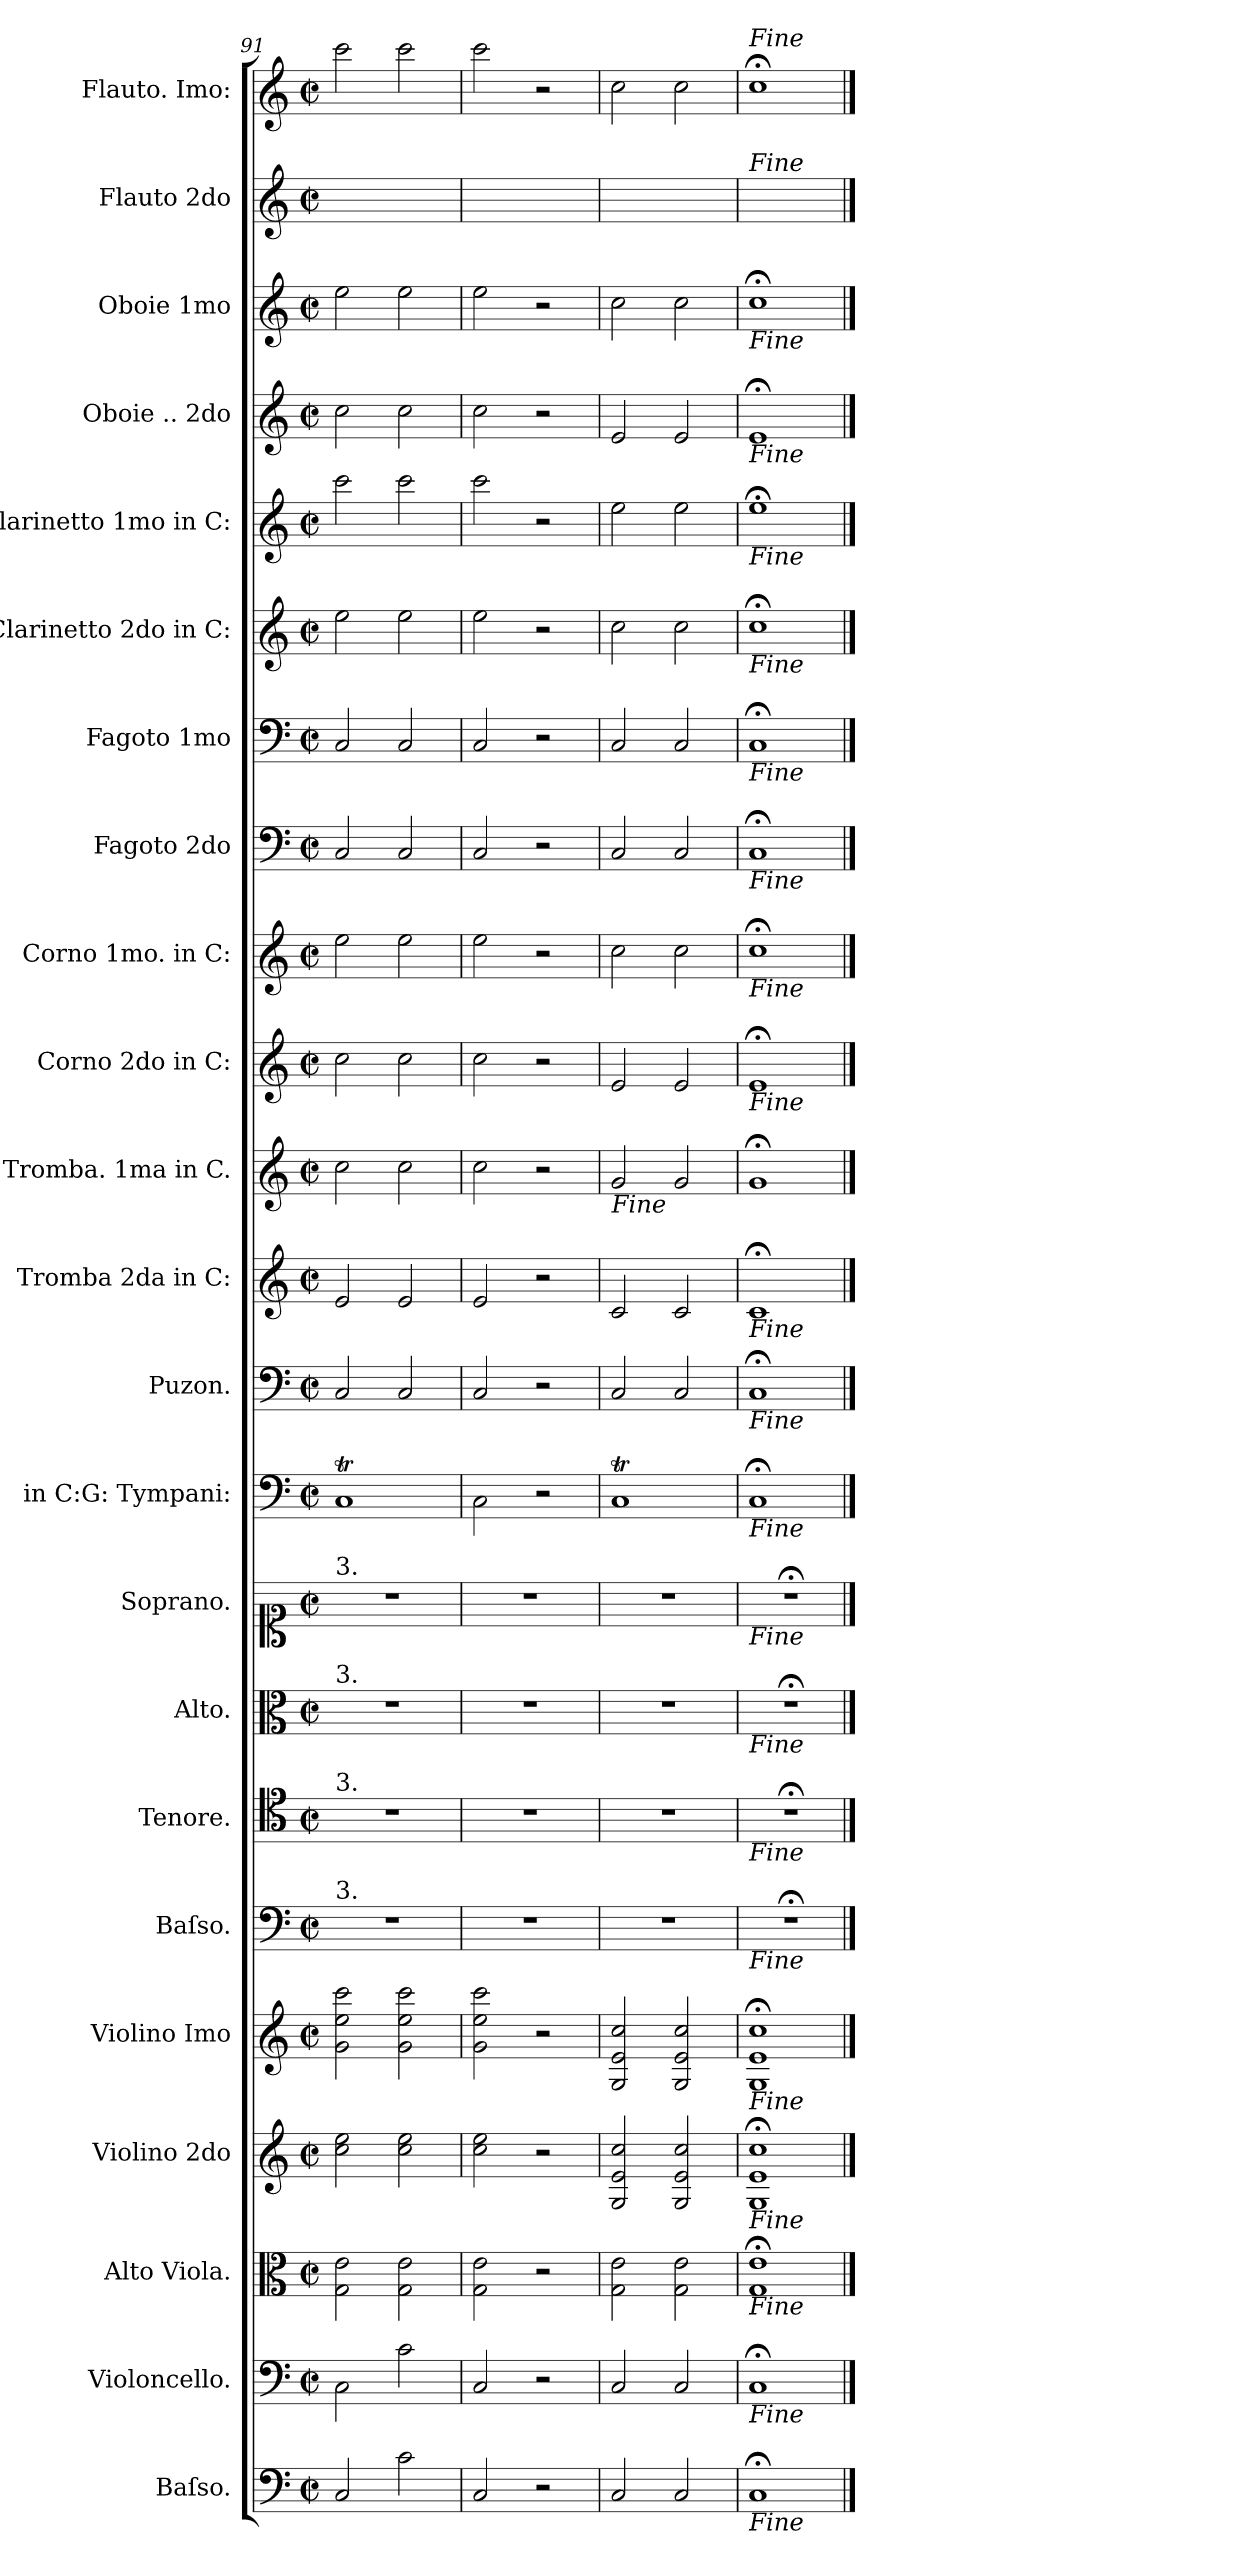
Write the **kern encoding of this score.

**kern	**kern	**kern	**kern	**kern	**kern	**kern	**kern	**kern	**kern	**kern	**kern	**kern	**kern	**kern	**kern	**kern	**kern	**kern	**kern	**kern	**kern	**kern
*part23	*part22	*part21	*part20	*part19	*part18	*part17	*part16	*part15	*part14	*part13	*part12	*part11	*part10	*part9	*part8	*part7	*part6	*part5	*part4	*part3	*part2	*part1
*staff23	*staff22	*staff21	*staff20	*staff19	*staff18	*staff17	*staff16	*staff15	*staff14	*staff13	*staff12	*staff11	*staff10	*staff9	*staff8	*staff7	*staff6	*staff5	*staff4	*staff3	*staff2	*staff1
*I"Baſso.	*I"Violoncello.	*I"Alto Viola.	*I"Violino 2do	*I"Violino Imo	*I"Baſso.	*I"Tenore.	*I"Alto.	*I"Soprano.	*I"in C:G: Tympani:	*I"Puzon.	*I"Tromba 2da in C:	*I"Tromba. 1ma in C.	*I"Corno 2do in C:	*I"Corno 1mo. in C:	*I"Fagoto 2do	*I"Fagoto 1mo	*I"Clarinetto 2do in C:	*I"Clarinetto 1mo in C:	*I"Oboie .. 2do	*I"Oboie 1mo	*I"Flauto 2do	*I"Flauto. Imo:
*I'b	*I'vlc	*I'a-vla	*I'vl 2	*I'vl 1	*I'B	*I'T	*I'A	*I'S	*I'timp	*I'trb	*I'tr 2	*I'tr 1	*I'cor 2	*I'cor 1	*I'fag 2	*I'fag 1	*I'cl 2 in C	*I'cl 1 in C	*I'ob 2	*I'Ob 1	*I'fl 2	*I'fl 1
*clefF4	*clefF4	*clefC3	*clefG2	*clefG2	*clefF4	*clefC4	*clefC3	*clefC1	*clefF4	*clefF4	*clefG2	*clefG2	*clefG2	*clefG2	*clefF4	*clefF4	*clefG2	*clefG2	*clefG2	*clefG2	*clefG2	*clefG2
*k[]	*k[]	*k[]	*k[]	*k[]	*k[]	*k[]	*k[]	*k[]	*k[]	*k[]	*k[]	*k[]	*k[]	*k[]	*k[]	*k[]	*k[]	*k[]	*k[]	*k[]	*k[]	*k[]
*C:	*C:	*C:	*C:	*C:	*C:	*C:	*C:	*C:	*C:	*C:	*C:	*C:	*C:	*C:	*C:	*C:	*C:	*C:	*C:	*C:	*C:	*C:
*M2/2	*M2/2	*M2/2	*M2/2	*M2/2	*M2/2	*M2/2	*M2/2	*M2/2	*M2/2	*M2/2	*M2/2	*M2/2	*M2/2	*M2/2	*M2/2	*M2/2	*M2/2	*M2/2	*M2/2	*M2/2	*M2/2	*M2/2
*met(c|)	*met(c|)	*met(c|)	*met(c|)	*met(c|)	*met(c|)	*met(c|)	*met(c|)	*met(c|)	*met(c|)	*met(c|)	*met(c|)	*met(c|)	*met(c|)	*met(c|)	*met(c|)	*met(c|)	*met(c|)	*met(c|)	*met(c|)	*met(c|)	*met(c|)	*met(c|)
=91	=91	=91	=91	=91	=91	=91	=91	=91	=91	=91	=91	=91	=91	=91	=91	=91	=91	=91	=91	=91	=91	=91
!	!	!	!	!	!	!	!	!LO:TX:a:t=3.	!	!	!	!	!	!	!	!	!	!	!	!	!	!
!	!	!	!	!	!	!	!LO:TX:a:t=3.	!	!	!	!	!	!	!	!	!	!	!	!	!	!	!
!	!	!	!	!	!	!LO:TX:a:t=3.	!	!	!	!	!	!	!	!	!	!	!	!	!	!	!	!
!	!	!	!	!	!LO:TX:a:t=3.	!	!	!	!	!	!	!	!	!	!	!	!	!	!	!	!	!
2C/	2C\	2G\ 2e\	2cc\ 2ee\	2g\ 2ee\ 2ccc\	1r	1r	1r	1r	1CT/	2C/	2e/	2cc\	2cc\	2ee\	2C/	2C/	2ee\	2ccc\	2cc\	2ee\	2ccc\yy	2ccc\
2c\	2c\	2G\ 2e\	2cc\ 2ee\	2g\ 2ee\ 2ccc\	.	.	.	.	.	2C/	2e/	2cc\	2cc\	2ee\	2C/	2C/	2ee\	2ccc\	2cc\	2ee\	2ccc\yy	2ccc\
=92	=92	=92	=92	=92	=92	=92	=92	=92	=92	=92	=92	=92	=92	=92	=92	=92	=92	=92	=92	=92	=92	=92
2C/	2C/	2G\ 2e\	2cc\ 2ee\	2g\ 2ee\ 2ccc\	1r	1r	1r	1r	2CTTT\	2C/	2e/	2cc\	2cc\	2ee\	2C/	2C/	2ee\	2ccc\	2cc\	2ee\	2ccc\yy	2ccc\
2r	2r	2r	2r	2r	.	.	.	.	2r	2r	2r	2r	2r	2r	2r	2r	2r	2r	2r	2r	2ryy	2r
=93	=93	=93	=93	=93	=93	=93	=93	=93	=93	=93	=93	=93	=93	=93	=93	=93	=93	=93	=93	=93	=93	=93
!	!	!	!	!	!	!	!	!	!	!	!	!LO:TX:b:i:t=Fine	!	!	!	!	!	!	!	!	!	!
2C/	2C/	2G\ 2e\	2G/ 2e/ 2cc/	2G/ 2e/ 2cc/	1r	1r	1r	1r	1CT/	2C/	2c/	2g/	2e/	2cc\	2C/	2C/	2cc\	2ee\	2e/	2cc\	2cc\yy	2cc\
2C/	2C/	2G\ 2e\	2G/ 2e/ 2cc/	2G/ 2e/ 2cc/	.	.	.	.	.	2C/	2c/	2g/	2e/	2cc\	2C/	2C/	2cc\	2ee\	2e/	2cc\	2cc\yy	2cc\
=94	=94	=94	=94	=94	=94	=94	=94	=94	=94	=94	=94	=94	=94	=94	=94	=94	=94	=94	=94	=94	=94	=94
!	!	!	!	!	!	!	!	!	!	!	!	!	!	!	!	!	!	!	!	!	!	!LO:TX:a:i:t=Fine
!	!	!	!	!	!	!	!	!	!	!	!	!	!	!	!	!	!	!	!	!	!LO:TX:a:i:t=Fine	!
!	!	!	!	!	!	!	!	!	!	!	!	!	!	!	!	!	!	!	!	!LO:TX:b:i:t=Fine	!	!
!	!	!	!	!	!	!	!	!	!	!	!	!	!	!	!	!	!	!	!LO:TX:b:i:t=Fine	!	!	!
!	!	!	!	!	!	!	!	!	!	!	!	!	!	!	!	!	!	!LO:TX:b:i:t=Fine	!	!	!	!
!	!	!	!	!	!	!	!	!	!	!	!	!	!	!	!	!	!LO:TX:b:i:t=Fine	!	!	!	!	!
!	!	!	!	!	!	!	!	!	!	!	!	!	!	!	!	!LO:TX:b:i:t=Fine	!	!	!	!	!	!
!	!	!	!	!	!	!	!	!	!	!	!	!	!	!	!LO:TX:b:i:t=Fine	!	!	!	!	!	!	!
!	!	!	!	!	!	!	!	!	!	!	!	!	!	!LO:TX:b:i:t=Fine	!	!	!	!	!	!	!	!
!	!	!	!	!	!	!	!	!	!	!	!	!	!LO:TX:b:i:t=Fine	!	!	!	!	!	!	!	!	!
!	!	!	!	!	!	!	!	!	!	!	!LO:TX:b:i:t=Fine	!	!	!	!	!	!	!	!	!	!	!
!	!	!	!	!	!	!	!	!	!	!LO:TX:b:i:t=Fine	!	!	!	!	!	!	!	!	!	!	!	!
!	!	!	!	!	!	!	!	!	!LO:TX:b:i:t=Fine	!	!	!	!	!	!	!	!	!	!	!	!	!
!	!	!	!	!	!	!	!	!LO:TX:b:i:t=Fine	!	!	!	!	!	!	!	!	!	!	!	!	!	!
!	!	!	!	!	!	!	!LO:TX:b:i:t=Fine	!	!	!	!	!	!	!	!	!	!	!	!	!	!	!
!	!	!	!	!	!	!LO:TX:b:i:t=Fine	!	!	!	!	!	!	!	!	!	!	!	!	!	!	!	!
!	!	!	!	!	!LO:TX:b:i:t=Fine	!	!	!	!	!	!	!	!	!	!	!	!	!	!	!	!	!
!	!	!	!	!LO:TX:b:i:t=Fine	!	!	!	!	!	!	!	!	!	!	!	!	!	!	!	!	!	!
!	!	!	!LO:TX:b:i:t=Fine	!	!	!	!	!	!	!	!	!	!	!	!	!	!	!	!	!	!	!
!	!	!LO:TX:b:i:t=Fine	!	!	!	!	!	!	!	!	!	!	!	!	!	!	!	!	!	!	!	!
!	!LO:TX:b:i:t=Fine	!	!	!	!	!	!	!	!	!	!	!	!	!	!	!	!	!	!	!	!	!
!LO:TX:b:i:t=Fine	!	!	!	!	!	!	!	!	!	!	!	!	!	!	!	!	!	!	!	!	!	!
1C;</	1C;</	1G;</ 1e;</	1G;</ 1e;</ 1cc;</	1G;</ 1e;</ 1cc;</	1r;<	1r;<	1r;<	1r;<	1C;</	1C;</	1c;</	1g;</	1e;</	1cc;<\	1C;</	1C;</	1cc;<\	1ee;<\	1e;</	1cc;<\	1cc\yy	1cc;<\
==	==	==	==	==	==	==	==	==	==	==	==	==	==	==	==	==	==	==	==	==	==	==
*-	*-	*-	*-	*-	*-	*-	*-	*-	*-	*-	*-	*-	*-	*-	*-	*-	*-	*-	*-	*-	*-	*-
